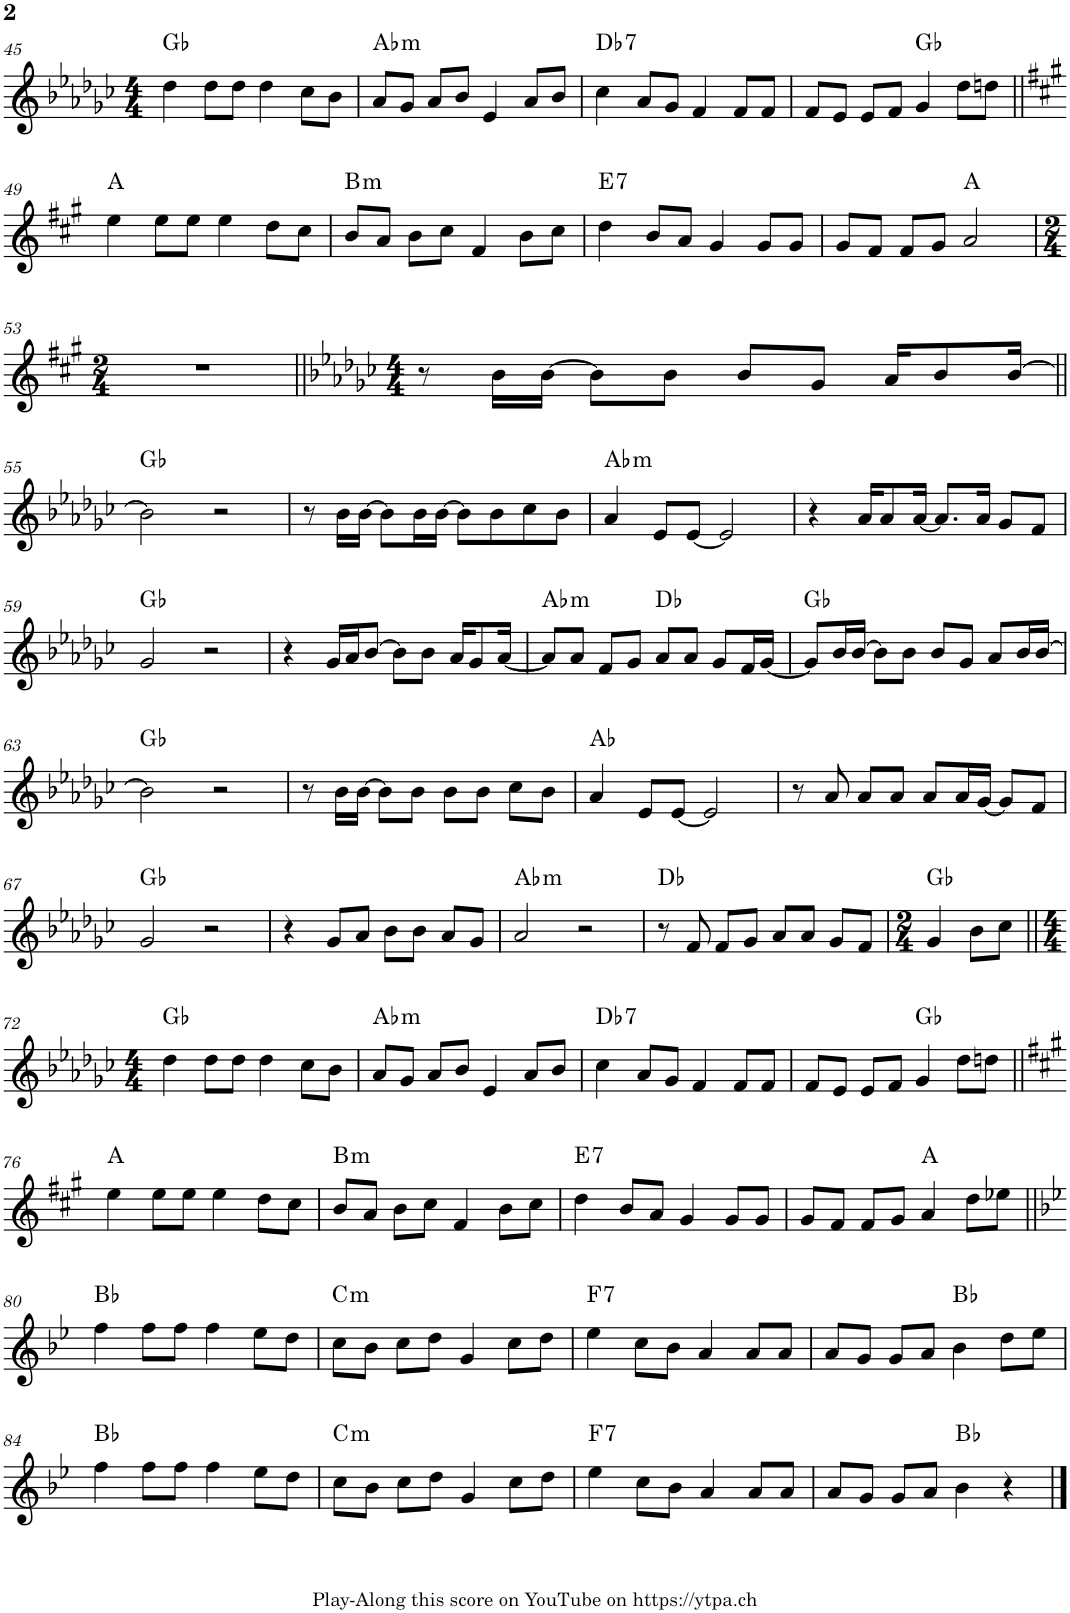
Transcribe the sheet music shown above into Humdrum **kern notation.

**kern	**harte
*part1	*part1
*staff1	*
*I"Piano	*
*I'Pno.	*
!!LO:PB:g=z
*clefG2	*
*k[b-e-a-d-g-c-]	*
*M4/4	*
=45	=45
4dd-\	Gb:maj
8dd-\L	.
8dd-\J	.
4dd-\	.
8cc-\L	.
8b-\J	.
=46	=46
!	!LO:H:kt=m
8a-/L	Ab:min
8g-/J	.
8a-/L	.
8b-/J	.
4e-/	.
8a-/L	.
8b-/J	.
=47	=47
!	!LO:H:kt=7
4cc-\	Db:7
8a-/L	.
8g-/J	.
4f/	.
8f/L	.
8f/J	.
=48	=48
8f/L	.
8e-/J	.
8e-/L	.
8f/J	.
4g-/	Gb:maj
8dd-\L	.
8ddn\J	.
!!LO:LB:g=z
=49||	=49||
*k[f#c#g#]	*
4ee\	A:maj
8ee\L	.
8ee\J	.
4ee\	.
8dd\L	.
8cc#\J	.
=50	=50
!	!LO:H:kt=m
8b/L	B:min
8a/J	.
8b\L	.
8cc#\J	.
4f#/	.
8b\L	.
8cc#\J	.
=51	=51
!	!LO:H:kt=7
4dd\	E:7
8b/L	.
8a/J	.
4g#/	.
8g#/L	.
8g#/J	.
=52	=52
8g#/L	.
8f#/J	.
8f#/L	.
8g#/J	.
2a/	A:maj
!!LO:LB:g=z
=53	=53
*M2/4	*
2r	.
=54||	=54||
*k[b-e-a-d-g-c-]	*
*M4/4	*
8r	.
16b-\LL	.
[16b-\JJ	.
8b-\L]	.
8b-\J	.
8b-/L	.
8g-/J	.
16a-/KL	.
8b-/	.
[16b-/Jk	.
!!LO:LB:g=z
=55||	=55||
2b-\]	Gb:maj
2r	.
=56	=56
8r	.
16b-\LL	.
[16b-\JJ	.
8b-\L]	.
16b-\L	.
[16b-\JJ	.
8b-\L]	.
8b-\	.
8cc-\	.
8b-\J	.
=57	=57
!	!LO:H:kt=m
4a-/	Ab:min
8e-/L	.
[8e-/J	.
2e-/]	.
=58	=58
4r	.
16a-/KL	.
8a-/	.
[16a-/Jk	.
8.a-/L]	.
16a-/Jk	.
8g-/L	.
8f/J	.
!!LO:LB:g=z
=59	=59
2g-/	Gb:maj
2r	.
=60	=60
4r	.
16g-/LL	.
16a-/J	.
[8b-/J	.
8b-\L]	.
8b-\J	.
16a-/KL	.
8g-/	.
[16a-/Jk	.
=61	=61
!	!LO:H:kt=m
8a-/L]	Ab:min
8a-/J	.
8f/L	.
8g-/J	.
8a-/L	Db:maj
8a-/J	.
8g-/L	.
16f/L	.
[16g-/JJ	.
=62	=62
8g-/L]	Gb:maj
16b-/L	.
[16b-/JJ	.
8b-\L]	.
8b-\J	.
8b-/L	.
8g-/J	.
8a-/L	.
16b-/L	.
[16b-/JJ	.
!!LO:LB:g=z
=63	=63
2b-\]	Gb:maj
2r	.
=64	=64
8r	.
16b-\LL	.
[16b-\JJ	.
8b-\L]	.
8b-\J	.
8b-\L	.
8b-\J	.
8cc-\L	.
8b-\J	.
=65	=65
4a-/	Ab:maj
8e-/L	.
[8e-/J	.
2e-/]	.
=66	=66
8r	.
8a-/	.
8a-/L	.
8a-/J	.
8a-/L	.
16a-/L	.
[16g-/JJ	.
8g-/L]	.
8f/J	.
!!LO:LB:g=z
=67	=67
2g-/	Gb:maj
2r	.
=68	=68
4r	.
8g-/L	.
8a-/J	.
8b-\L	.
8b-\J	.
8a-/L	.
8g-/J	.
=69	=69
!	!LO:H:kt=m
2a-/	Ab:min
2r	.
=70	=70
8r	Db:maj
8f/	.
8f/L	.
8g-/J	.
8a-/L	.
8a-/J	.
8g-/L	.
8f/J	.
=71	=71
*M2/4	*
4g-/	Gb:maj
8b-\L	.
8cc-\J	.
!!LO:LB:g=z
=72||	=72||
*M4/4	*
4dd-\	Gb:maj
8dd-\L	.
8dd-\J	.
4dd-\	.
8cc-\L	.
8b-\J	.
=73	=73
!	!LO:H:kt=m
8a-/L	Ab:min
8g-/J	.
8a-/L	.
8b-/J	.
4e-/	.
8a-/L	.
8b-/J	.
=74	=74
!	!LO:H:kt=7
4cc-\	Db:7
8a-/L	.
8g-/J	.
4f/	.
8f/L	.
8f/J	.
=75	=75
8f/L	.
8e-/J	.
8e-/L	.
8f/J	.
4g-/	Gb:maj
8dd-\L	.
8ddn\J	.
!!LO:LB:g=z
=76||	=76||
*k[f#c#g#]	*
4ee\	A:maj
8ee\L	.
8ee\J	.
4ee\	.
8dd\L	.
8cc#\J	.
=77	=77
!	!LO:H:kt=m
8b/L	B:min
8a/J	.
8b\L	.
8cc#\J	.
4f#/	.
8b\L	.
8cc#\J	.
=78	=78
!	!LO:H:kt=7
4dd\	E:7
8b/L	.
8a/J	.
4g#/	.
8g#/L	.
8g#/J	.
=79	=79
8g#/L	.
8f#/J	.
8f#/L	.
8g#/J	.
4a/	A:maj
8dd\L	.
8ee-X\J	.
!!LO:LB:g=z
=80||	=80||
*k[b-e-]	*
4ff\	Bb:maj
8ff\L	.
8ff\J	.
4ff\	.
8ee-\L	.
8dd\J	.
=81	=81
!	!LO:H:kt=m
8cc\L	C:min
8b-\J	.
8cc\L	.
8dd\J	.
4g/	.
8cc\L	.
8dd\J	.
=82	=82
!	!LO:H:kt=7
4ee-\	F:7
8cc\L	.
8b-\J	.
4a/	.
8a/L	.
8a/J	.
=83	=83
8a/L	.
8g/J	.
8g/L	.
8a/J	.
4b-\	Bb:maj
8dd\L	.
8ee-\J	.
!!LO:LB:g=z
=84	=84
4ff\	Bb:maj
8ff\L	.
8ff\J	.
4ff\	.
8ee-\L	.
8dd\J	.
=85	=85
!	!LO:H:kt=m
8cc\L	C:min
8b-\J	.
8cc\L	.
8dd\J	.
4g/	.
8cc\L	.
8dd\J	.
=86	=86
!	!LO:H:kt=7
4ee-\	F:7
8cc\L	.
8b-\J	.
4a/	.
8a/L	.
8a/J	.
=87	=87
8a/L	.
8g/J	.
8g/L	.
8a/J	.
4b-\	Bb:maj
4r	.
==	==
*-	*-
